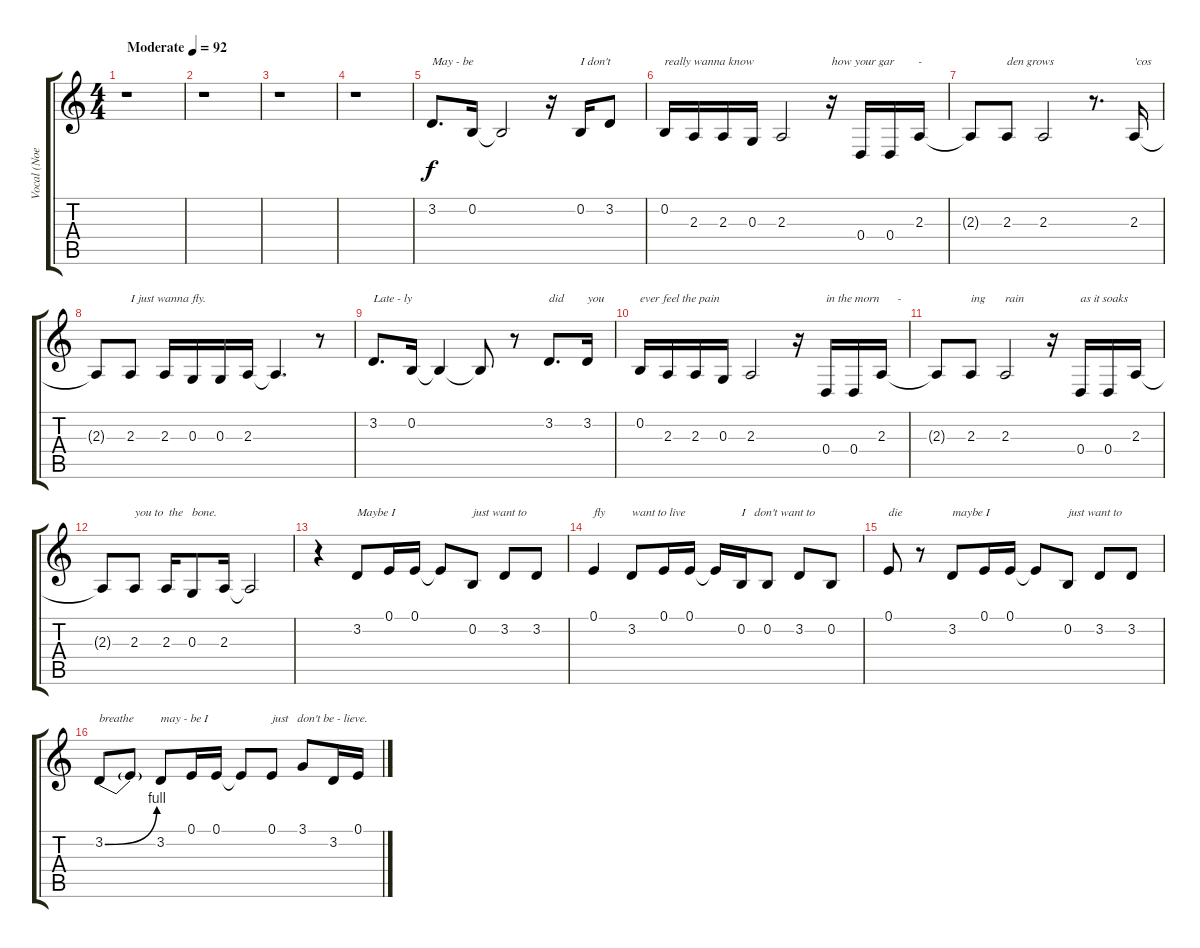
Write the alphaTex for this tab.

\track ("Vocal (Noel)" "Vocal (Noe") {instrument clarinet}
\staff {score tabs}
\tuning (E4 B3 G3 D3 A2 E2) {hide}
\ts (4 4)
\tempo (92 "Moderate")
\clef g2
\ks c
r.1{dy f instrument clarinet} |
r.1 |
r.1 |
r.1 |
3.2.8{d txt "May - be"} 0.2.16 0.2{t}.2 r.16 0.2.16{txt "I don't"} 3.2.8 |
0.2.16{txt "really wanna know"} 2.3.16 2.3.16 0.3.16 2.3.2 r.16{txt "how your gar        -"} 0.4.16 0.4.16 2.3.16 |
2.3{t}.8 2.3.8{txt "den grows"} 2.3.2 r.8{d} 2.3.16{txt "'cos"} |
2.3{t}.8 2.3.8{txt "I just wanna fly."} 2.3.16 0.3.16 0.3.16 2.3.16 2.3{t}.4{d} r.8 |
3.2.8{d txt "Late - ly"} 0.2.16 0.2{t}.4 0.2{t}.8 r.8 3.2.8{d txt "did"} 3.2.16{txt "you"} |
0.2.16{txt "ever feel the pain"} 2.3.16 2.3.16 0.3.16 2.3.2 r.16 0.4.16{txt "in the morn      -"} 0.4.16 2.3.16 |
2.3{t}.8 2.3.8{txt "ing"} 2.3.2{txt "rain"} r.16 0.4.16{txt "as it soaks"} 0.4.16 2.3.16 |
2.3{t}.8 2.3.8{txt "you to  the   bone."} 2.3.16 0.3.8 2.3.16 2.3{t}.2 |
r.4 3.2.8{txt "Maybe I"} 0.1.16 0.1.16 0.1{t}.8 0.2.8{txt "just want to"} 3.2.8 3.2.8 |
0.1.4{txt "fly"} 3.2.8{txt "want to live"} 0.1.16 0.1.16 0.1{t}.16 0.2.16{txt "I   don't want to"} 0.2.8 3.2.8 0.2.8 |
0.1.8{txt "die"} r.8 3.2.8{txt "maybe I"} 0.1.16 0.1.16 0.1{t}.8 0.2.8{txt "just want to"} 3.2.8 3.2.8 |
3.2{be (bend 0 0 60 4)}.8{txt "breathe"} 3.2{t}.8 3.2.8{txt "may - be I"} 0.1.16 0.1.16 0.1{t}.8 0.1.8{txt "just   don't be - lieve."} 3.1.8 3.2.16 0.1.16
